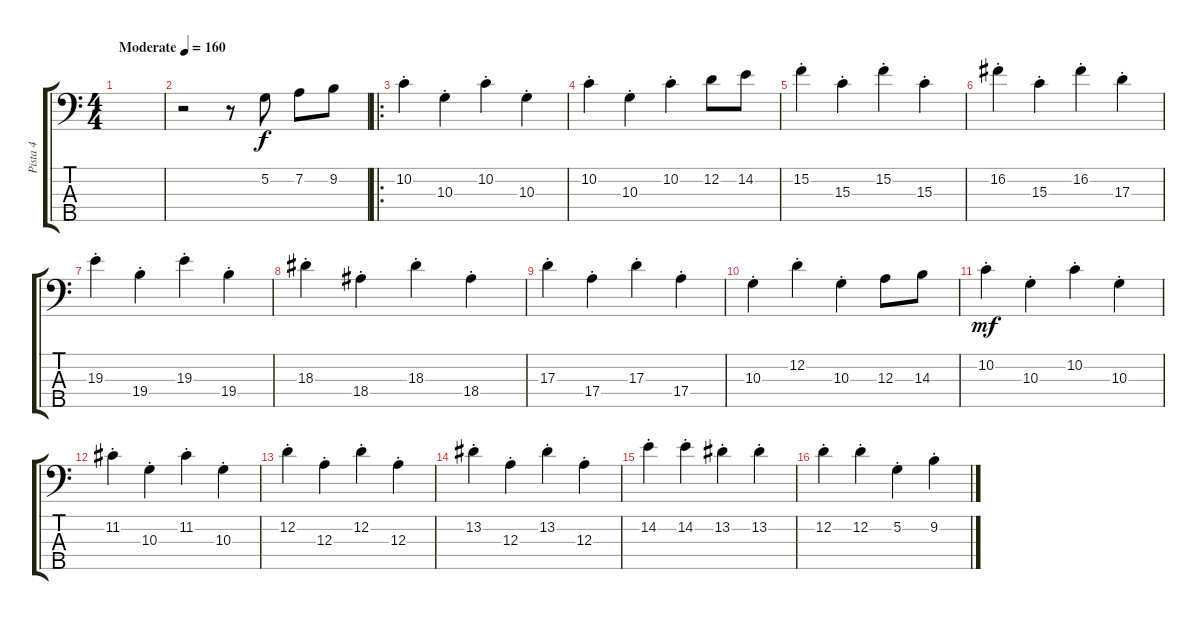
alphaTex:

\track ("Pista 4" "Pista 4") {instrument fretlessbass}
\staff {score tabs}
\tuning (G2 D2 A1 E1 B0) {hide}
\ts (4 4)
\tempo (160 "Moderate")
\clef f4
\ks c
|
r.2 r.8 5.2.8 7.2.8 9.2.8 |
\ro
10.2{st}.4 10.3{st}.4 10.2{st}.4 10.3{st}.4 |
10.2{st}.4 10.3{st}.4 10.2{st}.4 12.2.8 14.2.8 |
15.2{st}.4 15.3{st}.4 15.2{st}.4 15.3{st}.4 |
16.2{st}.4 15.3{st}.4 16.2{st}.4 17.3{st}.4 |
19.3{st}.4 19.4{st}.4 19.3{st}.4 19.4{st}.4 |
18.3{st}.4 18.4{st}.4 18.3{st}.4 18.4{st}.4 |
17.3{st}.4 17.4{st}.4 17.3{st}.4 17.4{st}.4 |
10.3{st}.4 12.2{st}.4 10.3{st}.4 12.3.8 14.3.8 |
10.2{st}.4{dy mf} 10.3{st}.4 10.2{st}.4 10.3{st}.4 |
11.2{st}.4 10.3{st}.4 11.2{st}.4 10.3{st}.4 |
12.2{st}.4 12.3{st}.4 12.2{st}.4 12.3{st}.4 |
13.2{st}.4 12.3{st}.4 13.2{st}.4 12.3{st}.4 |
14.2{st}.4 14.2{st}.4 13.2{st}.4 13.2{st}.4 |
12.2{st}.4 12.2{st}.4 5.2{st}.4 9.2{st}.4
